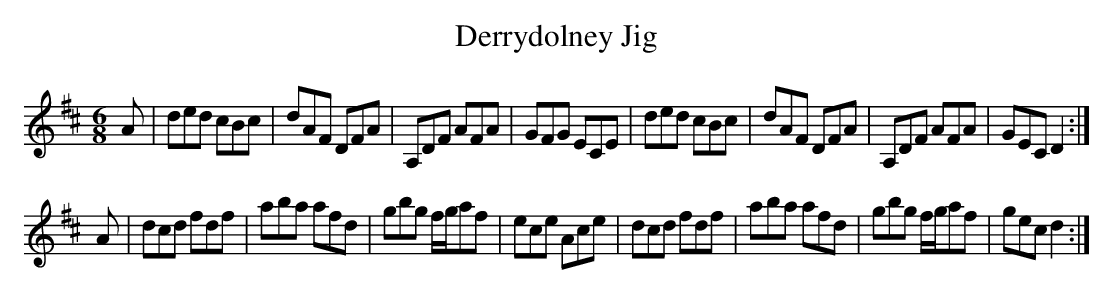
X:1.2
T:Derrydolney Jig
M:6/8
K:D
A|ded cBc|dAF DFA|A,DF AFA|GFG ECE|         ded cBc|dAF DFA|A,DF AFA|GEC D2:|
A|dcd fdf|aba afd|gbg f/g/af|ece Ace|     dcd fdf|aba afd|gbg f/g/af|gec d2:|
